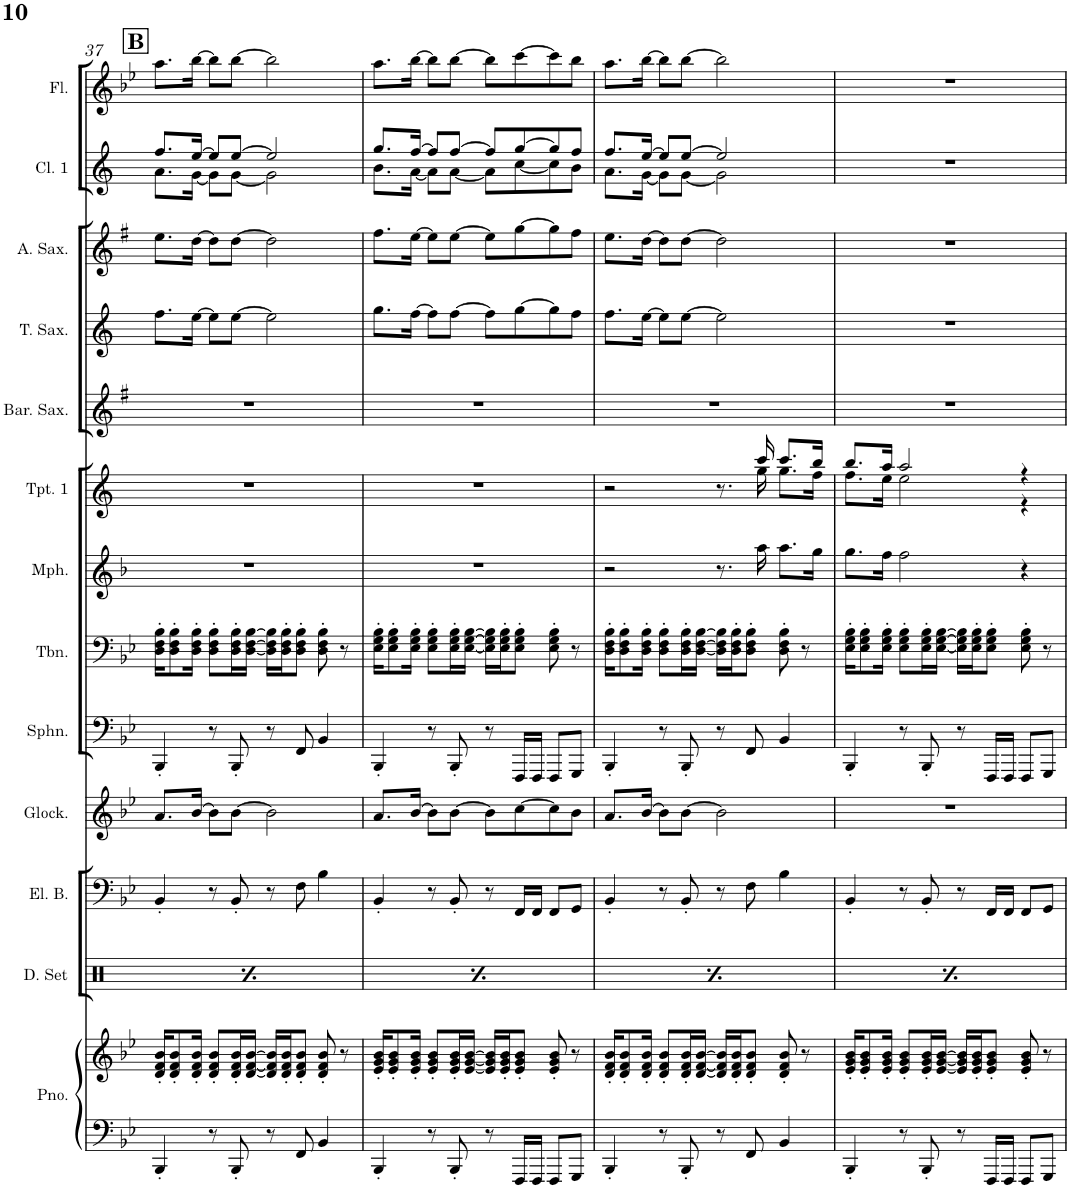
**kern	**kern	**kern	**kern	**kern	**kern	**kern	**kern	**kern	**kern	**kern	**kern	**kern	**kern
*part13	*part13	*part12	*part11	*part10	*part9	*part8	*part7	*part6	*part5	*part4	*part3	*part2	*part1
*staff14	*staff13	*staff12	*staff11	*staff10	*staff9	*staff8	*staff7	*staff6	*staff5	*staff4	*staff3	*staff2	*staff1
*I"Piano	*	*I"Drumset	*I"Electric Bass	*I"Glockenspiel	*I"Sousaphone	*I"Trombone	*I"Mellophone	*I"Trumpet 1	*I"Baritone Sax	*I"Tenor Sax	*I"Alto Sax	*I"Clarinet 1	*I"Flute
*I'Pno.	*	*I'D. Set	*I'El. B.	*I'Glock.	*I'Sphn.	*I'Tbn.	*I'Mph.	*I'Tpt. 1	*I'Bar. Sax.	*I'T. Sax.	*I'A. Sax.	*I'Cl. 1	*I'Fl.
!!LO:PB:g=z
*clefF4	*clefG2	*clefX	*clefF4	*clefG2	*clefF4	*clefF4	*clefG2	*clefG2	*clefG2	*clefG2	*clefG2	*clefG2	*clefG2
*	*	*	*Trd7c12	*Trd-14c-24	*	*	*Trd4c7	*Trd1c2	*Trd12c21	*Trd8c14	*Trd5c9	*Trd1c2	*
*k[b-e-]	*k[b-e-]	*k[]	*k[b-e-]	*k[b-e-]	*k[b-e-]	*k[b-e-]	*k[b-]	*k[]	*k[f#]	*k[]	*k[f#]	*k[]	*k[b-e-]
*M4/4	*M4/4	*M4/4	*M4/4	*M4/4	*M4/4	*M4/4	*M4/4	*M4/4	*M4/4	*M4/4	*M4/4	*M4/4	*M4/4
!!LO:REH:place=s1:a:B:cj:fs=14:t=B
=37	=37	=37	=37	=37	=37	=37	=37	=37	=37	=37	=37	=37	=37
*	*	*^	*	*	*	*	*	*	*	*	*	*^	*
4BBB-'/	16d/' 16f/' 16b-/'KL	8r	4Rf\	4BB-'/	8.a/L	4BBB-'/	16D\' 16F\' 16B-\'KL	1r	1r	1r	8.ff\L	8.ee\L	8.ff/L	8.a\L	8.aa\L
.	8d/' 8f/' 8b-/'	.	.	.	.	.	8D\' 8F\' 8B-\'	.	.	.	.	.	.	.	.
.	.	8Ree/L	.	.	.	.	.	.	.	.	.	.	.	.	.
.	16d/' 16f/' 16b-/'Jk	.	.	.	[16b-/Jk	.	16D\' 16F\' 16B-\'Jk	.	.	.	[16ee\Jk	[16dd\Jk	[16ee/Jk	[16g\Jk	[16bb-\Jk
8r	8d/' 8f/' 8b-/'L	8Rcc/	4Rf\	8r	8b-\L]	8r	8D\' 8F\' 8B-\'L	.	.	.	8ee\L]	8dd\L]	8ee/L]	8g\L]	8bb-\L]
8BBB-'/	16d/' 16f/' 16b-/'L	8Ree/J	.	8BB-'/	[8b-\J	8BBB-'/	16D\' 16F\' 16B-\'L	.	.	.	[8ee\J	[8dd\J	[8ee/J	[8g\J	[8bb-\J
.	[16d/ [16f/ [16b-/JJ	.	.	.	.	.	[16D\ [16F\ [16B-\JJ	.	.	.	.	.	.	.	.
8r	16d/] 16f/] 16b-/]LL	8r	4Rf\	8r	2b-\]	8r	16D\] 16F\] 16B-\]LL	.	.	.	2ee\]	2dd\]	2ee/]	2g\]	2bb-\]
.	16d/' 16f/' 16b-/'J	.	.	.	.	.	16D\' 16F\' 16B-\'J	.	.	.	.	.	.	.	.
8FF/	8d/' 8f/' 8b-/'J	8Ree/L	.	8F\	.	8FF/	8D\' 8F\' 8B-\'J	.	.	.	.	.	.	.	.
4BB-/	8d/' 8f/' 8b-/'	8Rcc/	4Rf\	4B-\	.	4BB-/	8D\' 8F\' 8B-\'	.	.	.	.	.	.	.	.
.	8r	8Ree/J	.	.	.	.	8r	.	.	.	.	.	.	.	.
=38	=38	=38	=38	=38	=38	=38	=38	=38	=38	=38	=38	=38	=38	=38	=38
4BBB-'/	16e-/' 16g/' 16b-/'KL	8r	4Rf\	4BB-'/	8.a/L	4BBB-'/	16E-\' 16G\' 16B-\'KL	1r	1r	1r	8.gg\L	8.ff#\L	8.gg/L	8.b\L	8.aa\L
.	8e-/' 8g/' 8b-/'	.	.	.	.	.	8E-\' 8G\' 8B-\'	.	.	.	.	.	.	.	.
.	.	8Ree/L	.	.	.	.	.	.	.	.	.	.	.	.	.
.	16e-/' 16g/' 16b-/'Jk	.	.	.	[16b-/Jk	.	16E-\' 16G\' 16B-\'Jk	.	.	.	[16ff\Jk	[16ee\Jk	[16ff/Jk	[16a\Jk	[16bb-\Jk
8r	8e-/' 8g/' 8b-/'L	8Rcc/	4Rf\	8r	8b-\L]	8r	8E-\' 8G\' 8B-\'L	.	.	.	8ff\L]	8ee\L]	8ff/L]	8a\L]	8bb-\L]
8BBB-'/	16e-/' 16g/' 16b-/'L	8Ree/J	.	8BB-'/	[8b-\J	8BBB-'/	16E-\' 16G\' 16B-\'L	.	.	.	[8ff\J	[8ee\J	[8ff/J	[8a\J	[8bb-\J
.	[16e-/ [16g/ [16b-/JJ	.	.	.	.	.	[16E-\ [16G\ [16B-\JJ	.	.	.	.	.	.	.	.
8r	16e-/] 16g/] 16b-/]LL	8r	4Rf\	8r	8b-\L]	8r	16E-\] 16G\] 16B-\]LL	.	.	.	8ff\L]	8ee\L]	8ff/L]	8a\L]	8bb-\L]
.	16e-/' 16g/' 16b-/'J	.	.	.	.	.	16E-\' 16G\' 16B-\'J	.	.	.	.	.	.	.	.
16FFF/LL	8e-/' 8g/' 8b-/'J	8Ree/L	.	16FF/LL	[8cc\	16FFF/LL	8E-\' 8G\' 8B-\'J	.	.	.	[8gg\	[8gg\	[8gg/	[8cc\	[8ccc\
16FFF/JJ	.	.	.	16FF/JJ	.	16FFF/JJ	.	.	.	.	.	.	.	.	.
8FFF/L	8e-/' 8g/' 8b-/'	8Rcc/	4Rf\	8FF/L	8cc\]	8FFF/L	8E-\' 8G\' 8B-\'	.	.	.	8gg\]	8gg\]	8gg/]	8cc\]	8ccc\]
8GGG/J	8r	8Ree/J	.	8GG/J	8b-\J	8GGG/J	8r	.	.	.	8ff\J	8ff#\J	8ff/J	8b\J	8bb-\J
=39	=39	=39	=39	=39	=39	=39	=39	=39	=39	=39	=39	=39	=39	=39	=39
*	*	*	*	*	*	*	*	*	*^	*	*	*	*	*	*
4BBB-'/	16d/' 16f/' 16b-/'KL	8r	4Rf\	4BB-'/	8.a/L	4BBB-'/	16D\' 16F\' 16B-\'KL	2r	2r	8.ryy	1r	8.ff\L	8.ee\L	8.ff/L	8.a\L	8.aa\L
.	8d/' 8f/' 8b-/'	.	.	.	.	.	8D\' 8F\' 8B-\'	.	.	.	.	.	.	.	.	.
.	.	8Ree/L	.	.	.	.	.	.	.	.	.	.	.	.	.	.
*	*	*	*	*	*	*	*	*	*v	*v	*	*	*	*	*	*
.	16d/' 16f/' 16b-/'Jk	.	.	.	[16b-/Jk	.	16D\' 16F\' 16B-\'Jk	.	.	.	[16ee\Jk	[16dd\Jk	[16ee/Jk	[16g\Jk	[16bb-\Jk
8r	8d/' 8f/' 8b-/'L	8Rcc/	4Rf\	8r	8b-\L]	8r	8D\' 8F\' 8B-\'L	.	.	.	8ee\L]	8dd\L]	8ee/L]	8g\L]	8bb-\L]
8BBB-'/	16d/' 16f/' 16b-/'L	8Ree/J	.	8BB-'/	[8b-\J	8BBB-'/	16D\' 16F\' 16B-\'L	.	.	.	[8ee\J	[8dd\J	[8ee/J	[8g\J	[8bb-\J
.	[16d/ [16f/ [16b-/JJ	.	.	.	.	.	[16D\ [16F\ [16B-\JJ	.	.	.	.	.	.	.	.
8r	16d/] 16f/] 16b-/]LL	8r	4Rf\	8r	2b-\]	8r	16D\] 16F\] 16B-\]LL	8.r	8.r	.	2ee\]	2dd\]	2ee/]	2g\]	2bb-\]
.	16d/' 16f/' 16b-/'J	.	.	.	.	.	16D\' 16F\' 16B-\'J	.	.	.	.	.	.	.	.
8FF/	8d/' 8f/' 8b-/'J	8Ree/L	.	8F\	.	8FF/	8D\' 8F\' 8B-\'J	.	.	.	.	.	.	.	.
*	*	*	*	*	*	*	*	*	*^	*	*	*	*	*	*
.	.	.	.	.	.	.	.	16aa\	16ccc/	16gg\	.	.	.	.	.	.
4BB-/	8d/' 8f/' 8b-/'	8Rcc/	4Rf\	4B-\	.	4BB-/	8D\' 8F\' 8B-\'	8.aa\L	8.ccc/L	8.gg\L	.	.	.	.	.	.
.	8r	8Ree/J	.	.	.	.	8r	.	.	.	.	.	.	.	.	.
.	.	.	.	.	.	.	.	16gg\Jk	16bb/Jk	16ff\Jk	.	.	.	.	.	.
*	*	*	*	*	*	*	*	*	*	*	*	*	*	*v	*v	*
=40	=40	=40	=40	=40	=40	=40	=40	=40	=40	=40	=40	=40	=40	=40	=40
4BBB-'/	16e-/' 16g/' 16b-/'KL	8r	4Rf\	4BB-'/	1r	4BBB-'/	16E-\' 16G\' 16B-\'KL	8.gg\L	8.bb/L	8.ff\L	1r	1r	1r	1r	1r
.	8e-/' 8g/' 8b-/'	.	.	.	.	.	8E-\' 8G\' 8B-\'	.	.	.	.	.	.	.	.
.	.	8Ree/L	.	.	.	.	.	.	.	.	.	.	.	.	.
.	16e-/' 16g/' 16b-/'Jk	.	.	.	.	.	16E-\' 16G\' 16B-\'Jk	16ff\Jk	16aa/Jk	16ee\Jk	.	.	.	.	.
8r	8e-/' 8g/' 8b-/'L	8Rcc/	4Rf\	8r	.	8r	8E-\' 8G\' 8B-\'L	2ff\	2aa/	2ee\	.	.	.	.	.
8BBB-'/	16e-/' 16g/' 16b-/'L	8Ree/J	.	8BB-'/	.	8BBB-'/	16E-\' 16G\' 16B-\'L	.	.	.	.	.	.	.	.
.	[16e-/ [16g/ [16b-/JJ	.	.	.	.	.	[16E-\ [16G\ [16B-\JJ	.	.	.	.	.	.	.	.
8r	16e-/] 16g/] 16b-/]LL	8r	4Rf\	8r	.	8r	16E-\] 16G\] 16B-\]LL	.	.	.	.	.	.	.	.
.	16e-/' 16g/' 16b-/'J	.	.	.	.	.	16E-\' 16G\' 16B-\'J	.	.	.	.	.	.	.	.
16FFF/LL	8e-/' 8g/' 8b-/'J	8Ree/L	.	16FF/LL	.	16FFF/LL	8E-\' 8G\' 8B-\'J	.	.	.	.	.	.	.	.
16FFF/JJ	.	.	.	16FF/JJ	.	16FFF/JJ	.	.	.	.	.	.	.	.	.
8FFF/L	8e-/' 8g/' 8b-/'	8Rcc/	4Rf\	8FF/L	.	8FFF/L	8E-\' 8G\' 8B-\'	4r	4r	4r	.	.	.	.	.
8GGG/J	8r	8Ree/J	.	8GG/J	.	8GGG/J	8r	.	.	.	.	.	.	.	.
*	*	*v	*v	*	*	*	*	*	*v	*v	*	*	*	*	*
=	=	=	=	=	=	=	=	=	=	=	=	=	=
*-	*-	*-	*-	*-	*-	*-	*-	*-	*-	*-	*-	*-	*-
